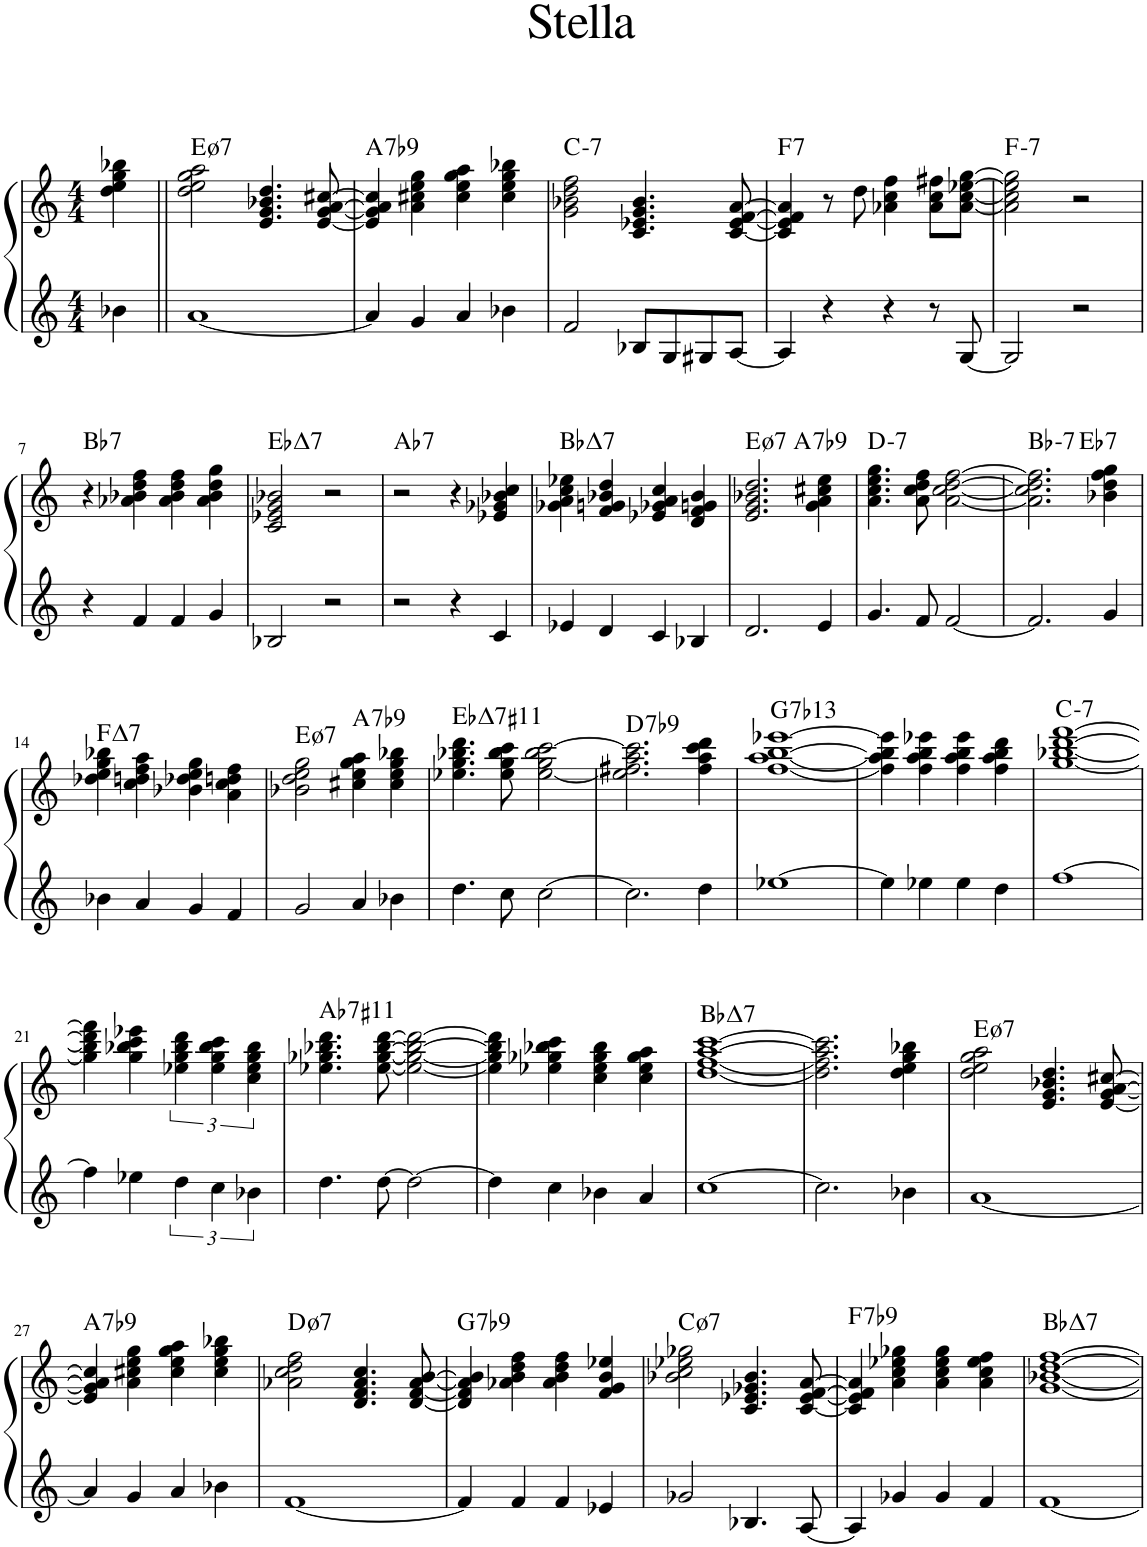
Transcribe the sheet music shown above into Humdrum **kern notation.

**kern	**kern	**harte
*part1	*part1	*part1
*staff2	*staff1	*
*I"Piano	*	*
*I'Pno.	*	*
*clefG2	*clefG2	*
*k[]	*k[]	*
*M4/4	*M4/4	*
=1	=1	=1
4b-X\	4dd\ 4ee\ 4gg\ 4bb-X\	.
=2||	=2||	=2||
!	!	!LO:H:kt=7
[1a	2dd\ 2ee\ 2gg\ 2aa\	E:hdim7
.	4.e/ 4.g/ 4.b-X/ 4.dd/	.
.	[8e/ [8g/ [8a/ [8cc#X/	.
=3	=3	=3
!	!	!LO:H:kt=7
4a/]	4e/] 4g/] 4a/] 4cc#/]	A:7(b9)
4g/	4a\ 4cc#X\ 4ee\ 4gg\	.
4a/	4cc#\ 4ee\ 4gg\ 4aa\	.
4b-X\	4cc#\ 4ee\ 4gg\ 4bb-X\	.
=4	=4	=4
!	!	!LO:H:kt=7
2f/	2g\ 2b-X\ 2dd\ 2ff\	C:min7
8B-X/L	4.c/ 4.e-X/ 4.g/ 4.b-/	.
8G/	.	.
8G#X/	.	.
[8A/J	[8c/ [8e-/ [8f/ [8a/	.
=5	=5	=5
!	!	!LO:H:kt=7
4A/]	4c/] 4e-/] 4f/] 4a/]	F:7
4r	8r	.
.	8dd\	.
4r	4a-X\ 4cc\ 4ff\	.
8r	8a-\ 8cc\ 8ff#X\L	.
[8G/	[8a-\ [8cc\ [8ee-X\ [8gg\J	.
=6	=6	=6
!	!	!LO:H:kt=7
2G/]	2a-\] 2cc\] 2ee-\] 2gg\]	F:min7
2r	2r	.
!!LO:LB:g=z
=7	=7	=7
!	!	!LO:H:kt=7
4r	4r	Bb:7
4f/	4a-X\ 4b-X\ 4dd\ 4ff\	.
4f/	4a-\ 4b-\ 4dd\ 4ff\	.
4g/	4a-\ 4b-\ 4dd\ 4gg\	.
=8	=8	=8
!	!	!LO:H:kt=7
2B-X/	2c/ 2e-X/ 2g/ 2b-X/	Eb:maj7
2r	2r	.
=9	=9	=9
!	!	!LO:H:kt=7
2r	2r	Ab:7
4r	4r	.
4c/	4e-X/ 4g-X/ 4b-X/ 4cc/	.
=10	=10	=10
!	!	!LO:H:kt=7
4e-X/	4g-X\ 4a\ 4cc\ 4ee-X\	Bb:maj7
4d/	4f/ 4gn/ 4b-X/ 4dd/	.
4c/	4e-X/ 4g-X/ 4a/ 4cc/	.
4B-X/	4d/ 4f/ 4gn/ 4b-/	.
=11	=11	=11
!	!	!LO:H:kt=7
*	*^	*
2.d/	2.e/ 2.g/ 2.b-X/ 2.dd/	2ryy	E:hdim7
!	!	!	!LO:H:kt=7
.	.	2ryy	A:7(b9)
4e/	4g\ 4a\ 4cc#X\ 4ee\	.	.
=12	=12	=12	=12
!	!	!	!LO:H:kt=7
*	*v	*v	*
4.g/	4.a\ 4.cc\ 4.ee\ 4.gg\	D:min7
8f/	8a\ 8cc\ 8dd\ 8ff\	.
[2f/	[2a\ [2cc\ [2dd\ [2ff\	.
=13	=13	=13
!	!	!LO:H:kt=7
*	*^	*
2.f/]	2.a\] 2.cc\] 2.dd\] 2.ff\]	2ryy	Bb:min7
!	!	!	!LO:H:kt=7
.	.	2ryy	Eb:7
4g/	4b-X\ 4dd\ 4ff\ 4gg\	.	.
!!LO:LB:g=z
=14	=14	=14	=14
!	!	!	!LO:H:kt=7
*	*v	*v	*
4b-X\	4dd-X\ 4ee\ 4gg\ 4bb-X\	F:maj7
4a/	4cc\ 4ddn\ 4ff\ 4aa\	.
4g/	4b-X\ 4dd-X\ 4ee\ 4gg\	.
4f/	4a\ 4cc\ 4ddn\ 4ff\	.
=15	=15	=15
!	!	!LO:H:kt=7
2g/	2b-X\ 2dd\ 2ee\ 2gg\	E:hdim7
!	!	!LO:H:kt=7
4a/	4cc#X\ 4ee\ 4gg\ 4aa\	A:7(b9)
4b-X\	4cc#\ 4ee\ 4gg\ 4bb-X\	.
=16	=16	=16
!	!	!LO:H:kt=7
4.dd\	4.ee-X\ 4.gg\ 4.bb-X\ 4.ddd\	Eb:maj7(#11)
8cc\	8ee-\ 8gg\ 8bb-\ 8ccc\	.
[2cc\	[2ee-\ 2gg\ 2bb-\ [2ccc\	.
=17	=17	=17
!	!	!LO:H:kt=7
2.cc\]	2.ee-\] 2.ff#X\ 2.aa\ 2.ccc\]	D:7(b9)
4dd\	4ff#\ 4aa\ 4ccc\ 4ddd\	.
=18	=18	=18
!	!	!LO:H:kt=7
[1ee-X	[1ff [1aa [1bb [1eee-X	G:7(b13)
=19	=19	=19
4ee-\]	4ff\] 4aa\] 4bb\] 4eee-\]	.
4ee-X\	4ff\ 4aa\ 4bb\ 4eee-X\	.
4ee-\	4ff\ 4aa\ 4bb\ 4eee-\	.
4dd\	4ff\ 4aa\ 4bb\ 4ddd\	.
=20	=20	=20
!	!	!LO:H:kt=7
[1ff	[1gg [1bb-X [1ddd [1fff	C:min7
!!LO:LB:g=z
=21	=21	=21
4ff\]	4gg\] 4bb-\] 4ddd\] 4fff\]	.
4ee-X\	4gg\ 4bb-X\ 4ccc\ 4eee-X\	.
6dd\	6ee-X\ 6gg\ 6bb-\ 6ddd\	.
6cc\	6ee-\ 6gg\ 6bb-\ 6ccc\	.
6b-X\	6cc\ 6ee-\ 6gg\ 6bb-\	.
=22	=22	=22
!	!	!LO:H:kt=7
4.dd\	4.ee-X\ 4.gg-X\ 4.bb-X\ 4.ddd\	Ab:7(#11)
[8dd\	[8ee-\ [8gg-\ [8bb-\ [8ddd\	.
2dd\_	2ee-\_ 2gg-\_ 2bb-\_ 2ddd\_	.
=23	=23	=23
4dd\]	4ee-\] 4gg-\] 4bb-\] 4ddd\]	.
4cc\	4ee-X\ 4gg-X\ 4bb-X\ 4ccc\	.
4b-X\	4cc\ 4ee-\ 4gg-\ 4bb-\	.
4a/	4cc\ 4ee-\ 4gg-\ 4aa\	.
=24	=24	=24
!	!	!LO:H:kt=7
[1cc	[1dd [1ff [1aa [1ccc	Bb:maj7
=25	=25	=25
2.cc\]	2.dd\] 2.ff\] 2.aa\] 2.ccc\]	.
4b-X\	4dd\ 4ee\ 4gg\ 4bb-X\	.
=26	=26	=26
!	!	!LO:H:kt=7
[1a	2dd\ 2ee\ 2gg\ 2aa\	E:hdim7
.	4.e/ 4.g/ 4.b-X/ 4.dd/	.
.	[8e/ [8g/ [8a/ [8cc#X/	.
!!LO:LB:g=z
=27	=27	=27
!	!	!LO:H:kt=7
4a/]	4e/] 4g/] 4a/] 4cc#/]	A:7(b9)
4g/	4a\ 4cc#X\ 4ee\ 4gg\	.
4a/	4cc#\ 4ee\ 4gg\ 4aa\	.
4b-X\	4cc#\ 4ee\ 4gg\ 4bb-X\	.
=28	=28	=28
!	!	!LO:H:kt=7
[1f	2a-X\ 2cc\ 2dd\ 2ff\	D:hdim7
.	4.d/ 4.f/ 4.a-/ 4.cc/	.
.	[8d/ [8f/ [8a-/ [8b/	.
=29	=29	=29
!	!	!LO:H:kt=7
4f/]	4d/] 4f/] 4a-/] 4b/]	G:7(b9)
4f/	4a-X\ 4b\ 4dd\ 4ff\	.
4f/	4a-\ 4b\ 4dd\ 4ff\	.
4e-X/	4f/ 4g/ 4b/ 4ee-X/	.
=30	=30	=30
!	!	!LO:H:kt=7
2g-X/	2b-X\ 2cc\ 2ee-X\ 2gg-X\	C:hdim7
4.B-X/	4.c/ 4.e-X/ 4.g-X/ 4.b-/	.
[8A/	[8c/ [8e-/ [8f/ [8a/	.
=31	=31	=31
!	!	!LO:H:kt=7
4A/]	4c/] 4e-/] 4f/] 4a/]	F:7(b9)
4g-X/	4a\ 4cc\ 4ee-X\ 4gg-X\	.
4g-/	4a\ 4cc\ 4ee-\ 4gg-\	.
4f/	4a\ 4cc\ 4ee-\ 4ff\	.
=32	=32	=32
!	!	!LO:H:kt=7
[1f	[1g [1b-X [1dd [1ff	Bb:maj7
=	=	=
*-	*-	*-
